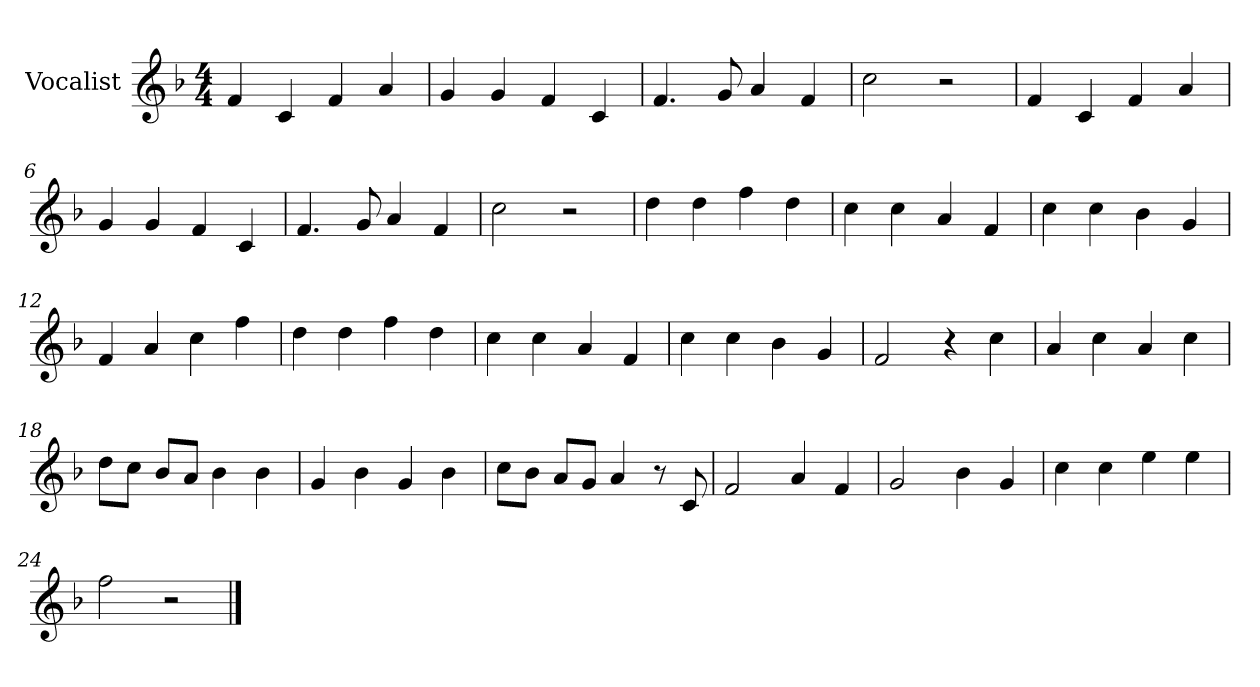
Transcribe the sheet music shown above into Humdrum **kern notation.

**kern
*part1
*staff1
*I"Vocalist
*k[b-]
*F:
*M4/4
=1
4f
4c
4f
4a
=2
4g
4g
4f
4c
=3
4.f
8g
4a
4f
=4
2cc
2r
=5
4f
4c
4f
4a
=6
4g
4g
4f
4c
=7
4.f
8g
4a
4f
=8
2cc
2r
=9
4dd
4dd
4ff
4dd
=10
4cc
4cc
4a
4f
=11
4cc
4cc
4b-
4g
=12
4f
4a
4cc
4ff
=13
4dd
4dd
4ff
4dd
=14
4cc
4cc
4a
4f
=15
4cc
4cc
4b-
4g
=16
2f
4r
4cc
=17
4a
4cc
4a
4cc
=18
8ddL
8ccJ
8b-L
8aJ
4b-
4b-
=19
4g
4b-
4g
4b-
=20
8ccL
8b-J
8aL
8gJ
4a
8r
8c
=21
2f
4a
4f
=22
2g
4b-
4g
=23
4cc
4cc
4ee
4ee
=24
2ff
2r
==
*-
